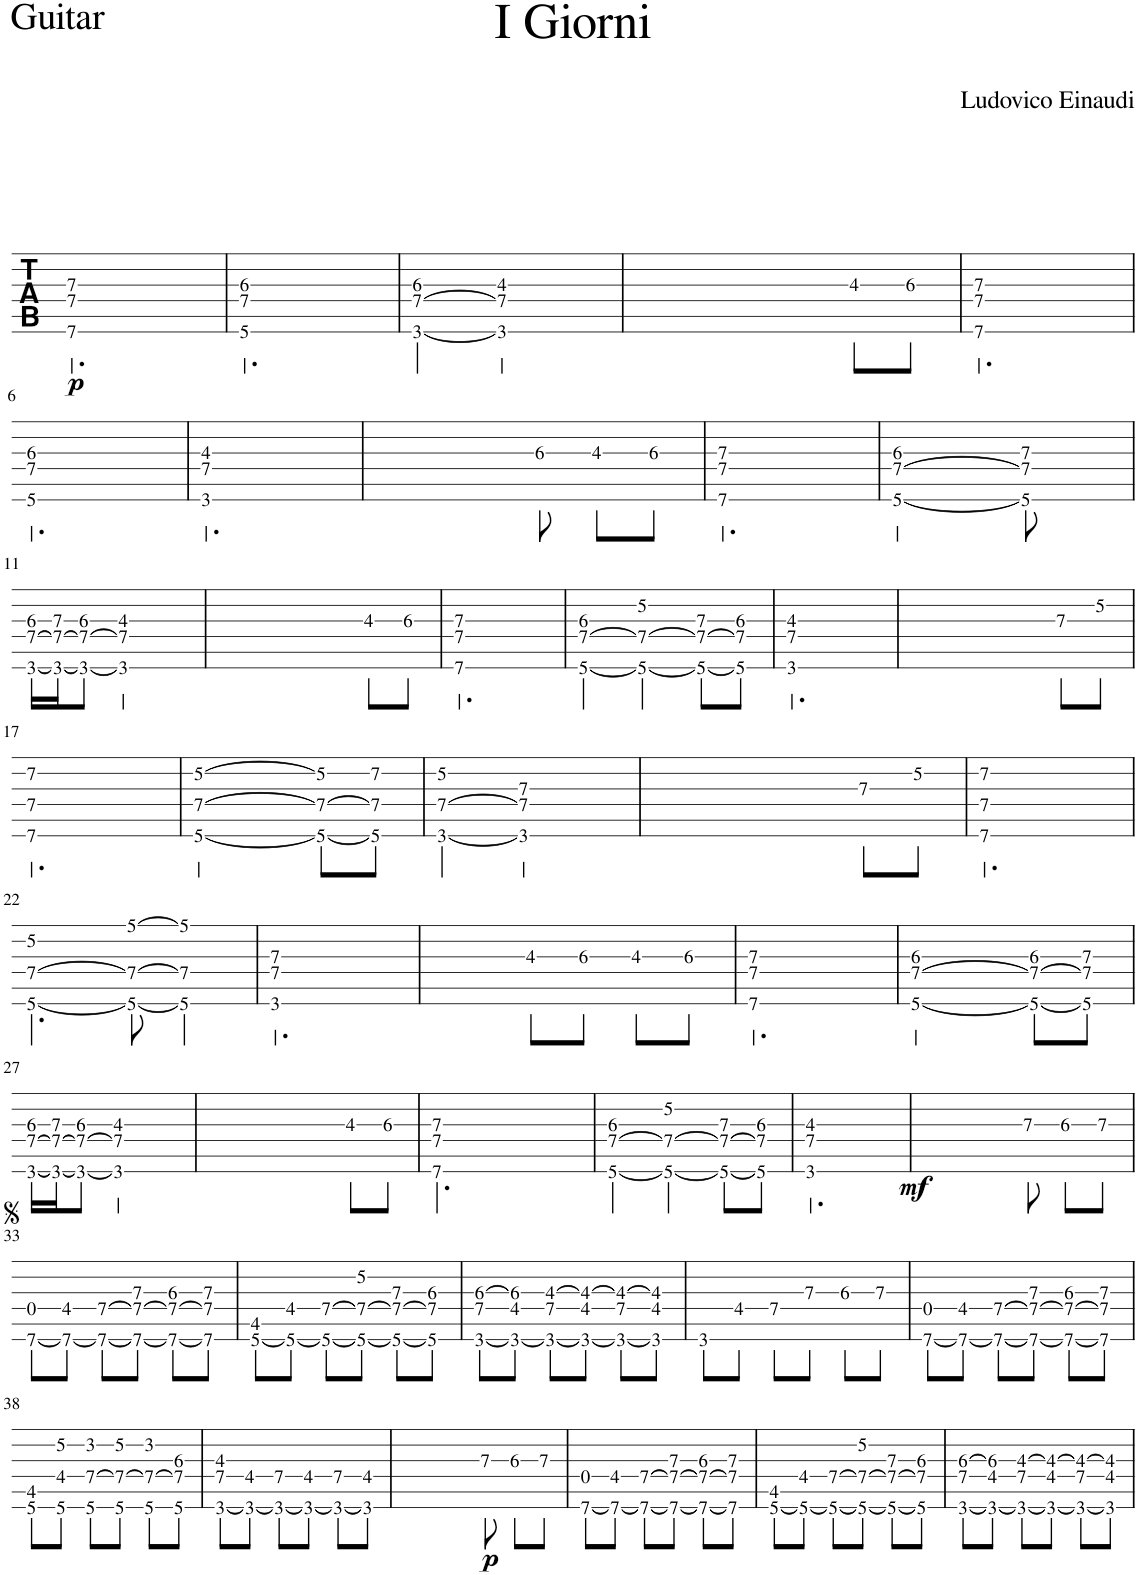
**kern	**dynam
*part1	*part1
*staff1	*staff1
*I"Guitar	*
*I'Guit.	*
*stria6	*
*	*
*k[]	*
*M3/4	*
=1	=1
!	!LO:DY:b
2.BB\ 2.A\ 2.d\	p
=2	=2
2.AA\ 2.A\ 2.c#\	.
=3	=3
[4GG\ [4A\ 4c#\	.
2GG\] 2A\] 2B\	.
=4	=4
8r	.
8r	.
8r	.
8r	.
8B\L	.
8c#\J	.
=5	=5
2.BB\ 2.A\ 2.d\	.
!!LO:LB:g=z
=6	=6
2.AA\ 2.A\ 2.c#\	.
=7	=7
2.GG\ 2.A\ 2.B\	.
=8	=8
8r	.
8r	.
8r	.
8c#\	.
8B\L	.
8c#\J	.
=9	=9
2.BB\ 2.A\ 2.d\	.
=10	=10
[2AA\ [2A\ 2c#\	.
8AA\] 8A\] 8d\	.
8r	.
!!LO:LB:g=z
=11	=11
[16GG\ [16A\ 16c#\LL	.
16GG\_ 16A\_ 16d\J	.
8GG\_ 8A\_ 8c#\J	.
2GG\] 2A\] 2B\	.
=12	=12
8r	.
8r	.
8r	.
8r	.
8B\L	.
8c#\J	.
=13	=13
2.BB\ 2.A\ 2.d\	.
=14	=14
[4AA\ [4A\ 4c#\	.
4AA\_ 4A\_ 4e\	.
8AA\_ 8A\_ 8d\L	.
8AA\] 8A\] 8c#\J	.
=15	=15
2.GG\ 2.A\ 2.B\	.
=16	=16
8r	.
8r	.
8r	.
8r	.
8d\L	.
8e\J	.
!!LO:LB:g=z
=17	=17
2.BB\ 2.A\ 2.f#\	.
=18	=18
[2AA\ [2A\ [2e\	.
8AA\_ 8A\_ 8e\]L	.
8AA\] 8A\] 8f#\J	.
=19	=19
[4GG\ [4A\ 4e\	.
2GG\] 2A\] 2d\	.
=20	=20
8r	.
8r	.
8r	.
8r	.
8d\L	.
8e\J	.
=21	=21
2.BB\ 2.A\ 2.f#\	.
!!LO:LB:g=z
=22	=22
[4.AA\ [4.A\ 4.e\	.
8AA\_ 8A\_ [8a\	.
4AA\] 4A\] 4a\]	.
=23	=23
2.GG\ 2.A\ 2.d\	.
=24	=24
8r	.
8r	.
8B\L	.
8c#\J	.
8B\L	.
8c#\J	.
=25	=25
2.BB\ 2.A\ 2.d\	.
=26	=26
[2AA\ [2A\ 2c#\	.
8AA\_ 8A\_ 8c#\L	.
8AA\] 8A\] 8d\J	.
!!LO:LB:g=z
=27	=27
[16GG\ [16A\ 16c#\LL	.
16GG\_ 16A\_ 16d\J	.
8GG\_ 8A\_ 8c#\J	.
2GG\] 2A\] 2B\	.
=28	=28
8r	.
8r	.
8r	.
8r	.
8B\L	.
8c#\J	.
=29	=29
4.BB\ 4.A\ 4.d\	.
8r	.
4r	.
=30	=30
[4AA\ [4A\ 4c#\	.
4AA\_ 4A\_ 4e\	.
8AA\_ 8A\_ 8d\L	.
8AA\] 8A\] 8c#\J	.
=31	=31
2.GG\ 2.A\ 2.B\	.
=32	=32
!	!LO:DY:b
8r	mf
8r	.
8r	.
8d\	.
8c#\L	.
8d\J	.
!!LO:LB:g=z
=33	=33
[8BB\ 8D\L	.
8BB\_ 8F#\J	.
8BB\_ [8A\L	.
8BB\_ 8A\_ 8d\J	.
8BB\_ 8A\_ 8c#\L	.
8BB\] 8A\] 8d\J	.
=34	=34
[8AA\ 8C#\L	.
8AA\_ 8F#\J	.
8AA\_ [8A\L	.
8AA\_ 8A\_ 8e\J	.
8AA\_ 8A\_ 8d\L	.
8AA\] 8A\] 8c#\J	.
=35	=35
[8GG\ 8A\ [8c#\L	.
8GG\_ 8F#\ 8c#\]J	.
8GG\_ 8A\ [8B\L	.
8GG\_ 8F#\ 8B\_J	.
8GG\_ 8A\ 8B\_L	.
8GG\] 8F#\ 8B\]J	.
=36	=36
8GG\L	.
8F#\J	.
8A\L	.
8d\J	.
8c#\L	.
8d\J	.
=37	=37
[8BB\ 8D\L	.
8BB\_ 8F#\J	.
8BB\_ [8A\L	.
8BB\_ 8A\_ 8d\J	.
8BB\_ 8A\_ 8c#\L	.
8BB\] 8A\] 8d\J	.
!!LO:LB:g=z
=38	=38
8AA\ 8C#\L	.
8AA\ 8F#\ 8e\J	.
8AA\ [8A\ 8d\L	.
8AA\ 8A\_ 8e\J	.
8AA\ 8A\_ 8d\L	.
8AA\ 8A\] 8c#\J	.
=39	=39
[8GG\ 8A\ 8B\L	.
8GG\_ 8F#\J	.
8GG\_ 8A\L	.
8GG\_ 8F#\J	.
8GG\_ 8A\L	.
8GG\] 8F#\J	.
=40	=40
8r	.
8r	.
8r	.
!	!LO:DY:b
8d\	p
8c#\L	.
8d\J	.
=41	=41
[8BB\ 8D\L	.
8BB\_ 8F#\J	.
8BB\_ [8A\L	.
8BB\_ 8A\_ 8d\J	.
8BB\_ 8A\_ 8c#\L	.
8BB\] 8A\] 8d\J	.
=42	=42
[8AA\ 8C#\L	.
8AA\_ 8F#\J	.
8AA\_ [8A\L	.
8AA\_ 8A\_ 8e\J	.
8AA\_ 8A\_ 8d\L	.
8AA\] 8A\] 8c#\J	.
=43	=43
[8GG\ 8A\ [8c#\L	.
8GG\_ 8F#\ 8c#\]J	.
8GG\_ 8A\ [8B\L	.
8GG\_ 8F#\ 8B\_J	.
8GG\_ 8A\ 8B\_L	.
8GG\] 8F#\ 8B\]J	.
=	=
*-	*-
